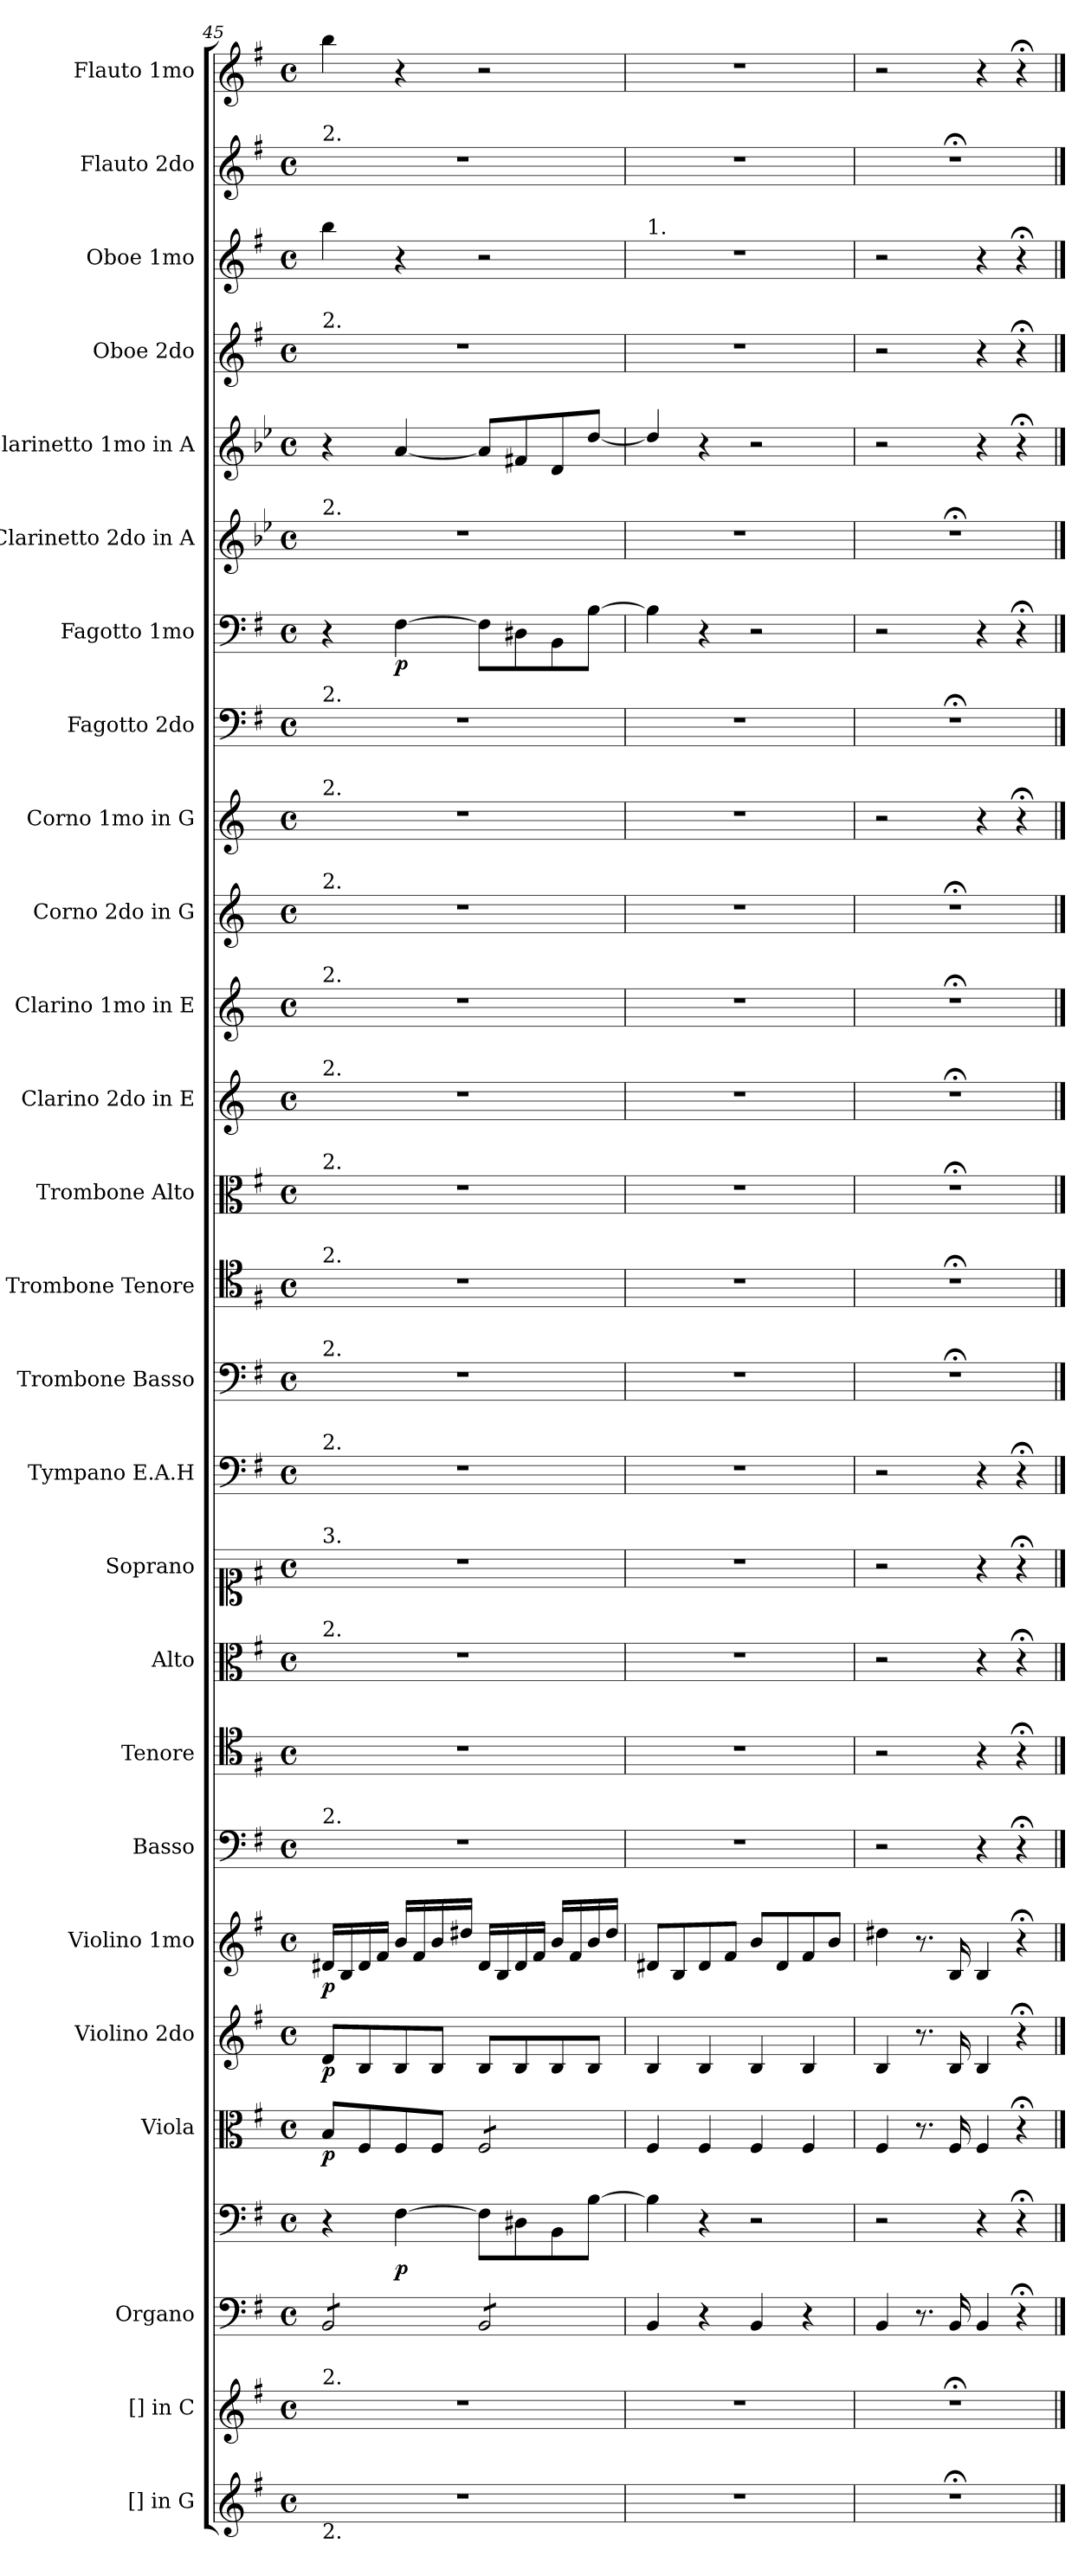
**kern	**kern	**kern	**kern	**dynam	**kern	**dynam	**kern	**dynam	**kern	**dynam	**kern	**kern	**kern	**kern	**kern	**kern	**kern	**kern	**kern	**kern	**kern	**kern	**kern	**kern	**dynam	**kern	**kern	**kern	**kern	**kern	**kern
*part26	*part25	*part24	*part24	*part24	*part23	*part23	*part22	*part22	*part21	*part21	*part20	*part19	*part18	*part17	*part16	*part15	*part14	*part13	*part12	*part11	*part10	*part9	*part8	*part7	*part7	*part6	*part5	*part4	*part3	*part2	*part1
*staff27	*staff26	*staff25	*staff24	*staff24/25	*staff23	*staff23	*staff22	*staff22	*staff21	*staff21	*staff20	*staff19	*staff18	*staff17	*staff16	*staff15	*staff14	*staff13	*staff12	*staff11	*staff10	*staff9	*staff8	*staff7	*staff7	*staff6	*staff5	*staff4	*staff3	*staff2	*staff1
*I"[] in G	*I"[] in C	*I"Organo	*	*	*I"Viola	*	*I"Violino 2do	*	*I"Violino 1mo	*	*I"Basso	*I"Tenore	*I"Alto	*I"Soprano	*I"Tympano E.A.H	*I"Trombone Basso	*I"Trombone Tenore	*I"Trombone Alto	*I"Clarino 2do in E	*I"Clarino 1mo in E	*I"Corno 2do in G	*I"Corno 1mo in G	*I"Fagotto 2do	*I"Fagotto 1mo	*	*I"Clarinetto 2do in A	*I"Clarinetto 1mo in A	*I"Oboe 2do	*I"Oboe 1mo	*I"Flauto 2do	*I"Flauto 1mo
*	*	*I'org	*	*	*I'vla	*	*I'vl 2	*	*I'vl 1	*	*I'B	*I'T	*I'A	*I'S	*	*	*	*	*I'clno 2	*I'clno 1	*I'cor 2	*I'cor 1	*I'fg 2	*I'fg 1	*	*I'cl 2	*I'cl 1	*I'ob 2	*I'ob 1	*I'fl 2	*I'fl 1
*clefG2	*clefG2	*clefF4	*clefF4	*	*clefC3	*	*clefG2	*	*clefG2	*	*clefF4	*clefC4	*clefC3	*clefC1	*clefF4	*clefF4	*clefC4	*clefC3	*clefG2	*clefG2	*clefG2	*clefG2	*clefF4	*clefF4	*	*clefG2	*clefG2	*clefG2	*clefG2	*clefG2	*clefG2
*	*	*	*	*	*	*	*	*	*	*	*	*	*	*	*	*	*	*	*	*	*ITrd3c5	*ITrd3c5	*	*	*	*ITrd2c3	*ITrd2c3	*	*	*	*
*k[f#]	*k[f#]	*k[f#]	*k[f#]	*	*k[f#]	*	*k[f#]	*	*k[f#]	*	*k[f#]	*k[f#]	*k[f#]	*k[f#]	*k[f#]	*k[f#]	*k[f#]	*k[f#]	*k[]	*k[]	*k[f#]	*k[f#]	*k[f#]	*k[f#]	*	*k[f#]	*k[f#]	*k[f#]	*k[f#]	*k[f#]	*k[f#]
*e:	*e:	*e:	*e:	*	*e:	*	*e:	*	*e:	*	*e:	*e:	*e:	*e:	*e:	*e:	*e:	*e:	*	*	*	*	*e:	*e:	*	*e:	*e:	*e:	*e:	*e:	*e:
*M4/4	*M4/4	*M4/4	*M4/4	*	*M4/4	*	*M4/4	*	*M4/4	*	*M4/4	*M4/4	*M4/4	*M4/4	*M4/4	*M4/4	*M4/4	*M4/4	*M4/4	*M4/4	*M4/4	*M4/4	*M4/4	*M4/4	*	*M4/4	*M4/4	*M4/4	*M4/4	*M4/4	*M4/4
*met(c)	*met(c)	*met(c)	*met(c)	*	*met(c)	*	*met(c)	*	*met(c)	*	*met(c)	*met(c)	*met(c)	*met(c)	*met(c)	*met(c)	*met(c)	*met(c)	*met(c)	*met(c)	*met(c)	*met(c)	*met(c)	*met(c)	*	*met(c)	*met(c)	*met(c)	*met(c)	*met(c)	*met(c)
=45	=45	=45	=45	=45	=45	=45	=45	=45	=45	=45	=45	=45	=45	=45	=45	=45	=45	=45	=45	=45	=45	=45	=45	=45	=45	=45	=45	=45	=45	=45	=45
!	!	!	!	!	!	!	!	!	!	!	!	!	!	!	!	!	!	!	!	!	!	!	!	!	!	!	!	!	!	!LO:TX:a:t=2.	!
!	!	!	!	!	!	!	!	!	!	!	!	!	!	!	!	!	!	!	!	!	!	!	!	!	!	!	!	!LO:TX:a:t=2.	!	!	!
!	!	!	!	!	!	!	!	!	!	!	!	!	!	!	!	!	!	!	!	!	!	!	!	!	!	!LO:TX:a:t=2.	!	!	!	!	!
!	!	!	!	!	!	!	!	!	!	!	!	!	!	!	!	!	!	!	!	!	!	!	!LO:TX:a:t=2.	!	!	!	!	!	!	!	!
!	!	!	!	!	!	!	!	!	!	!	!	!	!	!	!	!	!	!	!	!	!	!LO:TX:a:t=2.	!	!	!	!	!	!	!	!	!
!	!	!	!	!	!	!	!	!	!	!	!	!	!	!	!	!	!	!	!	!	!LO:TX:a:t=2.	!	!	!	!	!	!	!	!	!	!
!	!	!	!	!	!	!	!	!	!	!	!	!	!	!	!	!	!	!	!	!LO:TX:a:t=2.	!	!	!	!	!	!	!	!	!	!	!
!	!	!	!	!	!	!	!	!	!	!	!	!	!	!	!	!	!	!	!LO:TX:a:t=2.	!	!	!	!	!	!	!	!	!	!	!	!
!	!	!	!	!	!	!	!	!	!	!	!	!	!	!	!	!	!	!LO:TX:a:t=2.	!	!	!	!	!	!	!	!	!	!	!	!	!
!	!	!	!	!	!	!	!	!	!	!	!	!	!	!	!	!	!LO:TX:a:t=2.	!	!	!	!	!	!	!	!	!	!	!	!	!	!
!	!	!	!	!	!	!	!	!	!	!	!	!	!	!	!	!LO:TX:a:t=2.	!	!	!	!	!	!	!	!	!	!	!	!	!	!	!
!	!	!	!	!	!	!	!	!	!	!	!	!	!	!	!LO:TX:a:t=2.	!	!	!	!	!	!	!	!	!	!	!	!	!	!	!	!
!	!	!	!	!	!	!	!	!	!	!	!	!	!	!LO:TX:a:t=3.	!	!	!	!	!	!	!	!	!	!	!	!	!	!	!	!	!
!	!	!	!	!	!	!	!	!	!	!	!	!	!LO:TX:a:t=2.	!	!	!	!	!	!	!	!	!	!	!	!	!	!	!	!	!	!
!	!	!	!	!	!	!	!	!	!	!	!LO:TX:a:t=2.	!	!	!	!	!	!	!	!	!	!	!	!	!	!	!	!	!	!	!	!
!	!LO:TX:a:t=2.	!	!	!	!	!	!	!	!	!	!	!	!	!	!	!	!	!	!	!	!	!	!	!	!	!	!	!	!	!	!
!LO:TX:b:t=2.	!	!	!	!	!	!	!	!	!	!	!	!	!	!	!	!	!	!	!	!	!	!	!	!	!	!	!	!	!	!	!
*	*	*tremolo	*	*	*	*	*	*	*	*	*	*	*	*	*	*	*	*	*	*	*	*	*	*	*	*	*	*	*	*	*
1r	1r	8BBL	4r	.	8BL	p	8dL	p	16d#XLL	p	1r	1r	1r	1r	1r	1r	1r	1r	1r	1r	1r	1r	1r	4r	.	1r	4r	1r	4bb	1r	4bb
.	.	.	.	.	.	.	.	.	16B	.	.	.	.	.	.	.	.	.	.	.	.	.	.	.	.	.	.	.	.	.	.
.	.	8BB	.	.	8F#	.	8B	.	16d#	.	.	.	.	.	.	.	.	.	.	.	.	.	.	.	.	.	.	.	.	.	.
.	.	.	.	.	.	.	.	.	16f#JJ	.	.	.	.	.	.	.	.	.	.	.	.	.	.	.	.	.	.	.	.	.	.
.	.	8BB	[4F#	p	8F#	.	8B	.	16bLL	.	.	.	.	.	.	.	.	.	.	.	.	.	.	[4F#	p	.	[4f#	.	4r	.	4r
.	.	.	.	.	.	.	.	.	16f#	.	.	.	.	.	.	.	.	.	.	.	.	.	.	.	.	.	.	.	.	.	.
.	.	8BBJ	.	.	8F#J	.	8BJ	.	16b	.	.	.	.	.	.	.	.	.	.	.	.	.	.	.	.	.	.	.	.	.	.
.	.	.	.	.	.	.	.	.	16dd#XJJ	.	.	.	.	.	.	.	.	.	.	.	.	.	.	.	.	.	.	.	.	.	.
*	*	*	*	*	*tremolo	*	*	*	*	*	*	*	*	*	*	*	*	*	*	*	*	*	*	*	*	*	*	*	*	*	*
.	.	8BBL	8F#L]	.	8F#L	.	8BL	.	16d#LL	.	.	.	.	.	.	.	.	.	.	.	.	.	.	8F#L]	.	.	8f#L]	.	2r	.	2r
.	.	.	.	.	.	.	.	.	16B	.	.	.	.	.	.	.	.	.	.	.	.	.	.	.	.	.	.	.	.	.	.
.	.	8BB	8D#X	.	8F#	.	8B	.	16d#	.	.	.	.	.	.	.	.	.	.	.	.	.	.	8D#X	.	.	8d#X	.	.	.	.
.	.	.	.	.	.	.	.	.	16f#JJ	.	.	.	.	.	.	.	.	.	.	.	.	.	.	.	.	.	.	.	.	.	.
.	.	8BB	8BB	.	8F#	.	8B	.	16bLL	.	.	.	.	.	.	.	.	.	.	.	.	.	.	8BB	.	.	8B	.	.	.	.
.	.	.	.	.	.	.	.	.	16f#	.	.	.	.	.	.	.	.	.	.	.	.	.	.	.	.	.	.	.	.	.	.
.	.	8BBJ	[8BJ	.	8F#J	.	8BJ	.	16b	.	.	.	.	.	.	.	.	.	.	.	.	.	.	[8BJ	.	.	[8b/J	.	.	.	.
*	*	*	*	*	*Xtremolo	*	*	*	*	*	*	*	*	*	*	*	*	*	*	*	*	*	*	*	*	*	*	*	*	*	*
*	*	*Xtremolo	*	*	*	*	*	*	*	*	*	*	*	*	*	*	*	*	*	*	*	*	*	*	*	*	*	*	*	*	*
.	.	.	.	.	.	.	.	.	16dd#JJ	.	.	.	.	.	.	.	.	.	.	.	.	.	.	.	.	.	.	.	.	.	.
=46	=46	=46	=46	=46	=46	=46	=46	=46	=46	=46	=46	=46	=46	=46	=46	=46	=46	=46	=46	=46	=46	=46	=46	=46	=46	=46	=46	=46	=46	=46	=46
!	!	!	!	!	!	!	!	!	!	!	!	!	!	!	!	!	!	!	!	!	!	!	!	!	!	!	!	!	!LO:TX:a:t=1.	!	!
1r	1r	4BB	4B]	.	4F#	.	4B	.	8d#XL	.	1r	1r	1r	1r	1r	1r	1r	1r	1r	1r	1r	1r	1r	4B]	.	1r	4b/]	1r	1r	1r	1r
.	.	.	.	.	.	.	.	.	8B	.	.	.	.	.	.	.	.	.	.	.	.	.	.	.	.	.	.	.	.	.	.
.	.	4r	4r	.	4F#	.	4B	.	8d#	.	.	.	.	.	.	.	.	.	.	.	.	.	.	4r	.	.	4r	.	.	.	.
.	.	.	.	.	.	.	.	.	8f#J	.	.	.	.	.	.	.	.	.	.	.	.	.	.	.	.	.	.	.	.	.	.
.	.	4BB	2r	.	4F#	.	4B	.	8bL	.	.	.	.	.	.	.	.	.	.	.	.	.	.	2r	.	.	2r	.	.	.	.
.	.	.	.	.	.	.	.	.	8d#	.	.	.	.	.	.	.	.	.	.	.	.	.	.	.	.	.	.	.	.	.	.
.	.	4r	.	.	4F#	.	4B	.	8f#	.	.	.	.	.	.	.	.	.	.	.	.	.	.	.	.	.	.	.	.	.	.
.	.	.	.	.	.	.	.	.	8bJ	.	.	.	.	.	.	.	.	.	.	.	.	.	.	.	.	.	.	.	.	.	.
=47	=47	=47	=47	=47	=47	=47	=47	=47	=47	=47	=47	=47	=47	=47	=47	=47	=47	=47	=47	=47	=47	=47	=47	=47	=47	=47	=47	=47	=47	=47	=47
1r;<	1r;<	4BB	2r	.	4F#	.	4B	.	4dd#X	.	2r	2r	2r	2r	2r	1r;<	1r;<	1r;<	1r;<	1r;<	1r;<	2r	1r;<	2r	.	1r;<	2r	2r	2r	1r;<	2r
.	.	8.r	.	.	8.r	.	8.r	.	8.r	.	.	.	.	.	.	.	.	.	.	.	.	.	.	.	.	.	.	.	.	.	.
.	.	16BB	.	.	16F#	.	16B	.	16B	.	.	.	.	.	.	.	.	.	.	.	.	.	.	.	.	.	.	.	.	.	.
.	.	4BB	4r	.	4F#	.	4B	.	4B	.	4r	4r	4r	4r	4r	.	.	.	.	.	.	4r	.	4r	.	.	4r	4r	4r	.	4r
.	.	4r;<	4r;<	.	4r;<	.	4r;<	.	4r;<	.	4r;<	4r;<	4r;<	4r;<	4r;<	.	.	.	.	.	.	4r;<	.	4r;<	.	.	4r;<	4r;<	4r;<	.	4r;<
==	==	==	==	==	==	==	==	==	==	==	==	==	==	==	==	==	==	==	==	==	==	==	==	==	==	==	==	==	==	==	==
*-	*-	*-	*-	*-	*-	*-	*-	*-	*-	*-	*-	*-	*-	*-	*-	*-	*-	*-	*-	*-	*-	*-	*-	*-	*-	*-	*-	*-	*-	*-	*-
